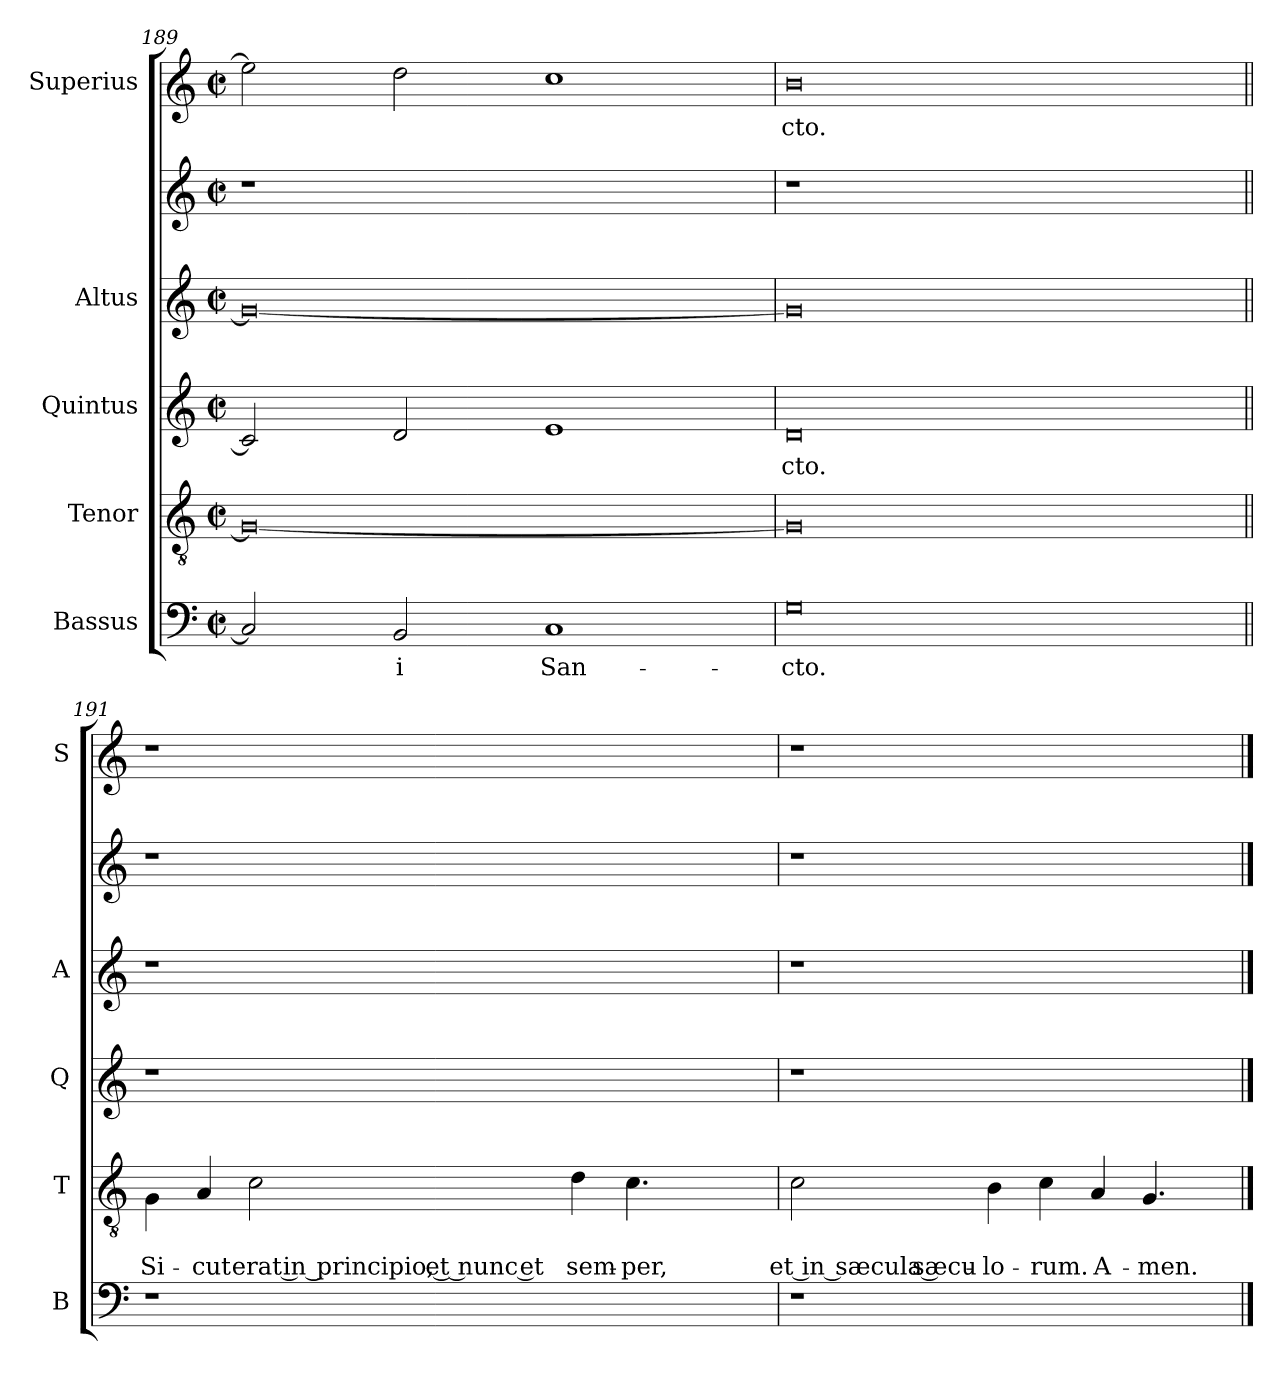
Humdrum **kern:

**kern	**text	**kern	**text	**text	**kern	**text	**kern	**text	**kern	**kern	**text
*part6	*part6	*part5	*part5	*part5	*part4	*part4	*part3	*part3	*part2	*part1	*part1
*staff6	*staff6	*staff5	*staff5	*staff5	*staff4	*staff4	*staff3	*staff3	*staff2	*staff1	*staff1
*I"Bassus	*	*I"Tenor	*	*	*I"Quintus	*	*I"Altus	*	*	*I"Superius	*
*I'B	*	*I'T	*	*	*I'Q	*	*I'A	*	*	*I'S	*
*clefF4	*	*clefGv2	*	*	*clefG2	*	*clefG2	*	*clefG2	*clefG2	*
*k[]	*	*k[]	*	*	*k[]	*	*k[]	*	*k[]	*k[]	*
*C:	*	*C:	*	*	*C:	*	*C:	*	*C:	*C:	*
*M2/2	*	*M2/2	*	*	*M2/2	*	*M2/2	*	*M2/2	*M2/2	*
*met(c|)	*	*met(c|)	*	*	*met(c|)	*	*met(c|)	*	*met(c|)	*met(c|)	*
=189	=189	=189	=189	=189	=189	=189	=189	=189	=189	=189	=189
2C/]	.	0G_	.	.	2c/]	.	0g_	.	1r	2ee\]	.
!	!LO:LY:b	!	!	!	!	!	!	!	!	!	!
2BB/	-i	.	.	.	2d/	.	.	.	.	2dd\	.
!	!LO:LY:b	!	!	!	!	!	!	!	!	!	!
1C	San-	.	.	.	1e	.	.	.	1ryy	1cc	.
=190	=190	=190	=190	=190	=190	=190	=190	=190	=190	=190	=190
!	!LO:LY:b	!	!	!	!	!LO:LY:b	!	!	!	!	!LO:LY:b
0G	-cto.	0G]	.	.	0d	-cto.	0g]	.	1r	0b	-cto.
.	.	.	.	.	.	.	.	.	1ryy	.	.
!!LO:LB:g=z
=191||	=191||	=191||	=191||	=191||	=191||	=191||	=191||	=191||	=191||	=191||	=191||
!	!	!LO:N:head=solid	!	!LO:LY:b	!	!	!	!	!	!	!
1r	.	4G\	.	Si-	1r	.	1r	.	1r	1r	.
!	!	!LO:N:head=solid	!	!LO:LY:b	!	!	!	!	!	!	!
.	.	4A/	.	-cut	.	.	.	.	.	.	.
!	!	!LO:N:head=open	!	!LO:LY:b	!	!	!	!	!	!	!
.	.	4c\	.	erat in principio, et nunc et	.	.	.	.	.	.	.
!	!	!LO:N:head=solid	!	!LO:LY:b	!	!	!	!	!	!	!
.	.	4d\	.	sem-	.	.	.	.	.	.	.
!	!	!LO:N:head=solid	!	!LO:LY:b	!	!	!	!	!	!	!
1ryy	.	2.c\	.	-per,	1ryy	.	1ryy	.	1ryy	1ryy	.
.	.	4ryy	.	.	.	.	.	.	.	.	.
=192	=192	=192	=192	=192	=192	=192	=192	=192	=192	=192	=192
!	!	!LO:N:head=open	!	!LO:LY:b	!	!	!	!	!	!	!
1r	.	2c\	.	et in sæcula sæcu-	1r	.	1r	.	1r	1r	.
!	!	!LO:N:head=solid	!	!LO:LY:b	!	!	!	!	!	!	!
.	.	4B\	.	-lo-	.	.	.	.	.	.	.
!	!	!LO:N:head=solid	!	!LO:LY:b	!	!	!	!	!	!	!
.	.	4c\	.	-rum.	.	.	.	.	.	.	.
!	!	!LO:N:head=solid	!	!LO:LY:b	!	!	!	!	!	!	!
2.ryy	.	4A/	.	A-	2.ryy	.	2.ryy	.	2.ryy	2.ryy	.
!	!	!LO:N:head=solid	!	!LO:LY:b	!	!	!	!	!	!	!
.	.	4.G/	.	-men.	.	.	.	.	.	.	.
.	.	8ryy	.	.	.	.	.	.	.	.	.
==	==	==	==	==	==	==	==	==	==	==	==
*-	*-	*-	*-	*-	*-	*-	*-	*-	*-	*-	*-
